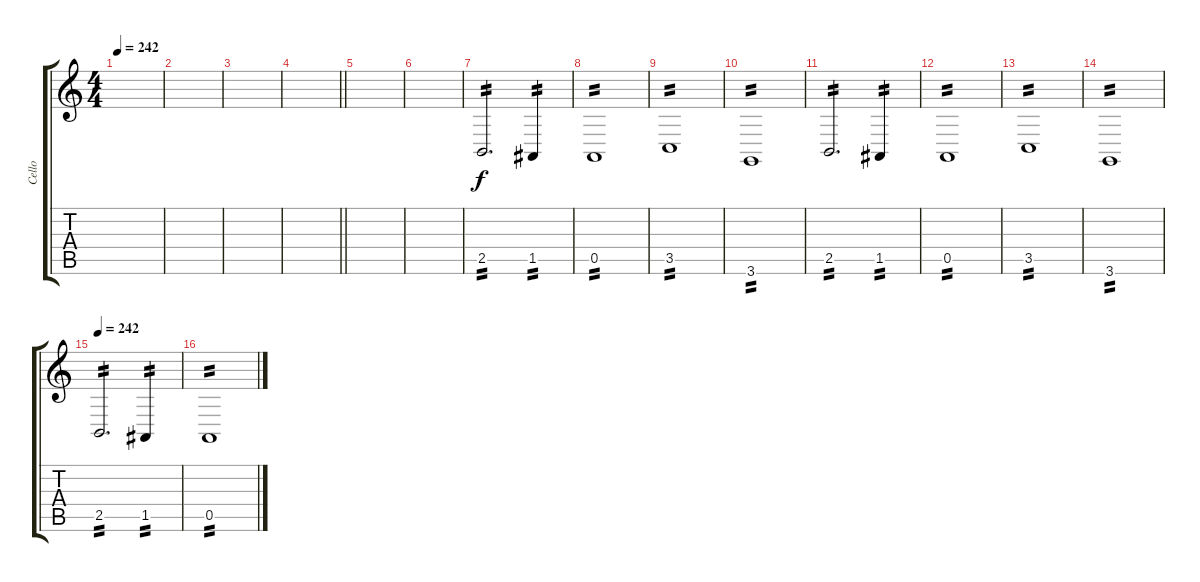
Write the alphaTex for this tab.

\track ("Cello" "Cello") {instrument cello}
\staff {score tabs}
\tuning (E4 B3 G3 D3 A2 E2) {hide}
\ts (4 4)
\tempo 242
\clef g2
\ks c
|
|
|
\barLineRight lightlight
|
|
|
2.5.2{d tp 2} 1.5.4{tp 2} |
0.5.1{tp 2} |
3.5.1{tp 2} |
3.6.1{tp 2} |
2.5.2{d tp 2} 1.5.4{tp 2} |
0.5.1{tp 2} |
3.5.1{tp 2} |
3.6.1{tp 2} |
\tempo 242
2.5.2{d tp 2} 1.5.4{tp 2} |
0.5.1{tp 2}
